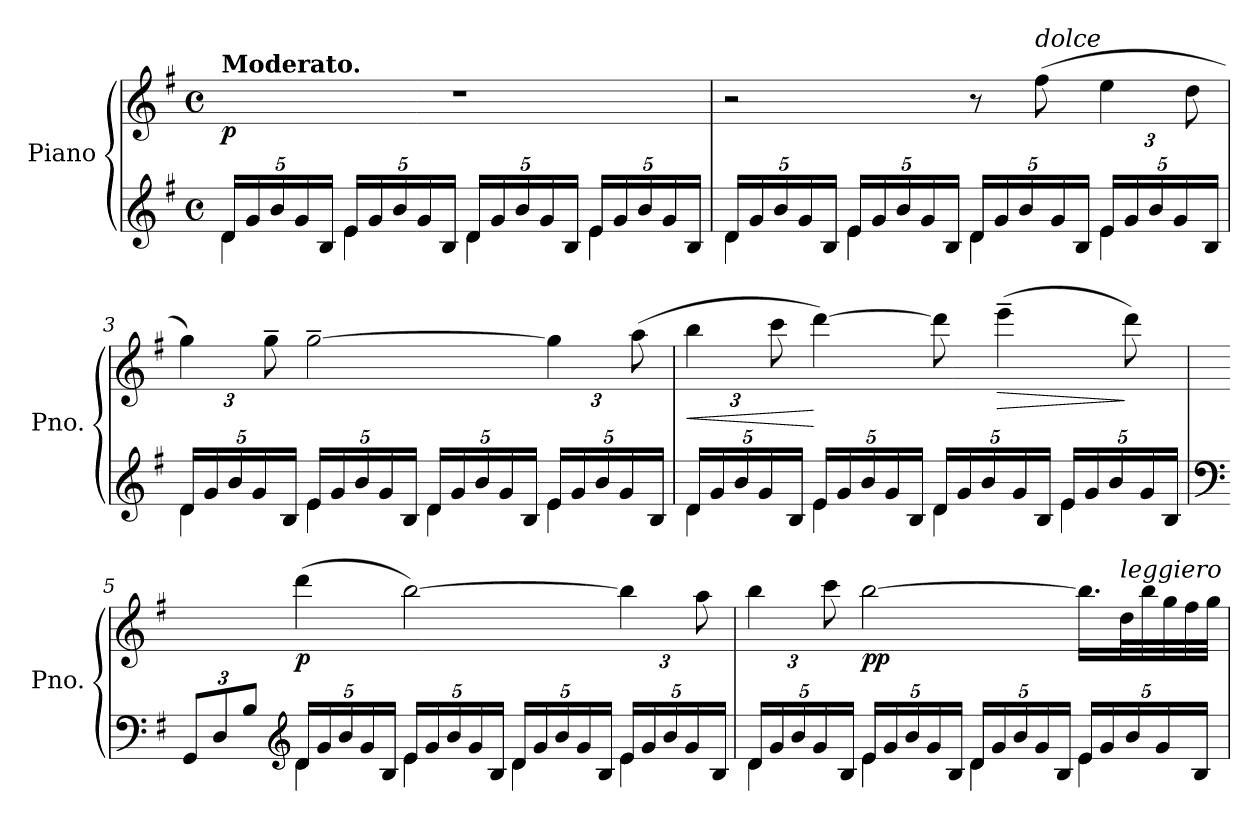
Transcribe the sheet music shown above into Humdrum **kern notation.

**kern	**kern	**dynam
*part1	*part1	*part1
*staff2	*staff1	*staff1/2
*I"Piano	*	*
*I'Pno.	*	*
*clefG2	*clefG2	*
*k[f#]	*k[f#]	*
*M4/4	*M4/4	*
*met(c)	*met(c)	*
*Xbrackettup	*	*
=1	=1	=1
*^	*	*
!	!	!LO:TX:a:B:t=Moderato.	!
!	!	!	!LO:DY:b
20d/LL	4d\	1r	p
20g/	.	.	.
20b/	.	.	.
20g/	.	.	.
20B/JJ	.	.	.
20e/LL	4e\	.	.
20g/	.	.	.
20b/	.	.	.
20g/	.	.	.
20B/JJ	.	.	.
20d/LL	4d\	.	.
20g/	.	.	.
20b/	.	.	.
20g/	.	.	.
20B/JJ	.	.	.
20e/LL	4e\	.	.
20g/	.	.	.
20b/	.	.	.
20g/	.	.	.
20B/JJ	.	.	.
=2	=2	=2	=2
20d/LL	4d\	2r	.
20g/	.	.	.
20b/	.	.	.
20g/	.	.	.
20B/JJ	.	.	.
20e/LL	4e\	.	.
20g/	.	.	.
20b/	.	.	.
20g/	.	.	.
20B/JJ	.	.	.
20d/LL	4d\	8r	.
20g/	.	.	.
20b/	.	.	.
!	!	!LO:TX:a:i:t=dolce	!
.	.	(8ff#\	.
20g/	.	.	.
20B/JJ	.	.	.
*	*	*Xbrackettup	*
20e/LL	4e\	6ee\	.
20g/	.	.	.
20b/	.	.	.
20g/	.	.	.
.	.	12dd\	.
20B/JJ	.	.	.
!!LO:LB:g=z
=3	=3	=3	=3
20d/LL	4d\	6gg\)	.
20g/	.	.	.
20b/	.	.	.
20g/	.	.	.
.	.	12gg~\	.
20B/JJ	.	.	.
20e/LL	4e\	[2gg~\	.
20g/	.	.	.
20b/	.	.	.
20g/	.	.	.
20B/JJ	.	.	.
20d/LL	4d\	.	.
20g/	.	.	.
20b/	.	.	.
20g/	.	.	.
20B/JJ	.	.	.
20e/LL	4e\	6gg\]	.
20g/	.	.	.
20b/	.	.	.
20g/	.	.	.
.	.	(12aa\	.
20B/JJ	.	.	.
=4	=4	=4	=4
!	!	!	!LO:HP:b
20d/LL	4d\	6bb\	<
20g/	.	.	.
20b/	.	.	.
20g/	.	.	.
.	.	12ccc\	.
20B/JJ	.	.	.
20e/LL	4e\	[4ddd\)	[
20g/	.	.	.
20b/	.	.	.
20g/	.	.	.
20B/JJ	.	.	.
20d/LL	4d\	8ddd\]	.
20g/	.	.	.
20b/	.	.	.
!	!	!	!LO:HP:b
.	.	(4eee~\	>
20g/	.	.	.
20B/JJ	.	.	.
20e/LL	4e\	.	.
20g/	.	.	.
20b/	.	.	.
.	.	8ddd\)	]
20g/	.	.	.
20B/JJ	.	.	.
!!LO:LB:g=z
=5	=5	=5	=5
*clefF4	*	*	*
12GG/L	4ryy	4ryy	.
12D/	.	.	.
12B/J	.	.	.
*clefG2	*	*	*
!	!	!	!LO:DY:b
20d/LL	4d\	(4ddd\	p
20g/	.	.	.
20b/	.	.	.
20g/	.	.	.
20B/JJ	.	.	.
20e/LL	4e\	[2bb\)	.
20g/	.	.	.
20b/	.	.	.
20g/	.	.	.
20B/JJ	.	.	.
20d/LL	4d\	.	.
20g/	.	.	.
20b/	.	.	.
20g/	.	.	.
20B/JJ	.	.	.
20e/LL	4e\	6bb\]	.
20g/	.	.	.
20b/	.	.	.
20g/	.	.	.
.	.	12aa\	.
20B/JJ	.	.	.
=6	=6	=6	=6
20d/LL	4d\	6bb\	.
20g/	.	.	.
20b/	.	.	.
20g/	.	.	.
.	.	12ccc\	.
20B/JJ	.	.	.
!	!	!	!LO:DY:b
20e/LL	4e\	[2bb\	pp
20g/	.	.	.
20b/	.	.	.
20g/	.	.	.
20B/JJ	.	.	.
20d/LL	4d\	.	.
20g/	.	.	.
20b/	.	.	.
20g/	.	.	.
20B/JJ	.	.	.
20e/LL	4e\	16.bb\LL]	.
20g/	.	.	.
!	!	!LO:TX:a:i:t=leggiero	!
.	.	32dd\L	.
20b/	.	.	.
.	.	32bb\	.
20g/	.	.	.
.	.	32gg\	.
.	.	32ff#\	.
20B/JJ	.	.	.
.	.	32gg\JJJ	.
*v	*v	*	*
=	=	=
*-	*-	*-
